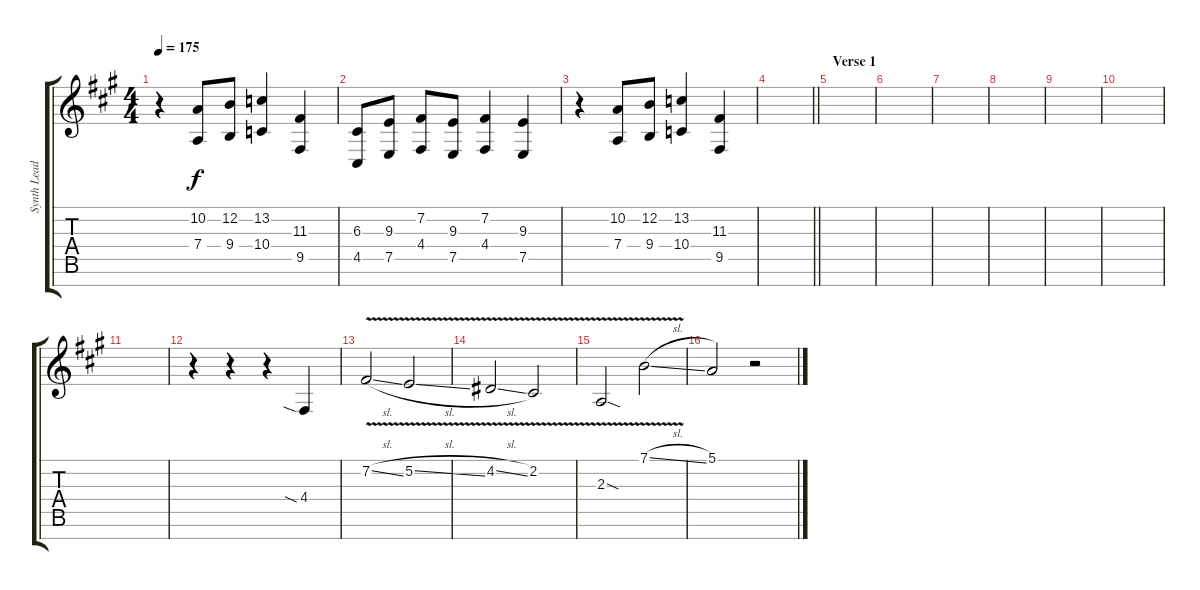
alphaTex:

\track ("Synth Lead" "Synth Lead") {instrument lead2sawtooth}
\staff {score tabs}
\tuning (E4 B3 G3 D3 A2 E2 B1) {hide}
\ts (4 4)
\tempo 175
\clef g2
\ks f#minor
r.4{dy f} (10.2 7.4).8 (12.2 9.4).8 (13.2 10.4).4 (11.3 9.5).4 |
(6.3 4.5).8 (9.3 7.5).8 (7.2 4.4).8 (9.3 7.5).8 (7.2 4.4).4 (9.3 7.5).4 |
r.4 (10.2 7.4).8 (12.2 9.4).8 (13.2 10.4).4 (11.3 9.5).4 |
\barLineRight lightlight
|
\section ("" "Verse 1")
|
|
|
|
|
|
|
r.4 r.4 r.4 4.4{sia}.4{volume 16} |
7.2{v sl}.2 5.2{v sl}.2 |
4.2{v sl}.2 2.2{v}.2 |
2.3{v sod}.2 7.1{v sl}.2 |
5.1.2 r.2
